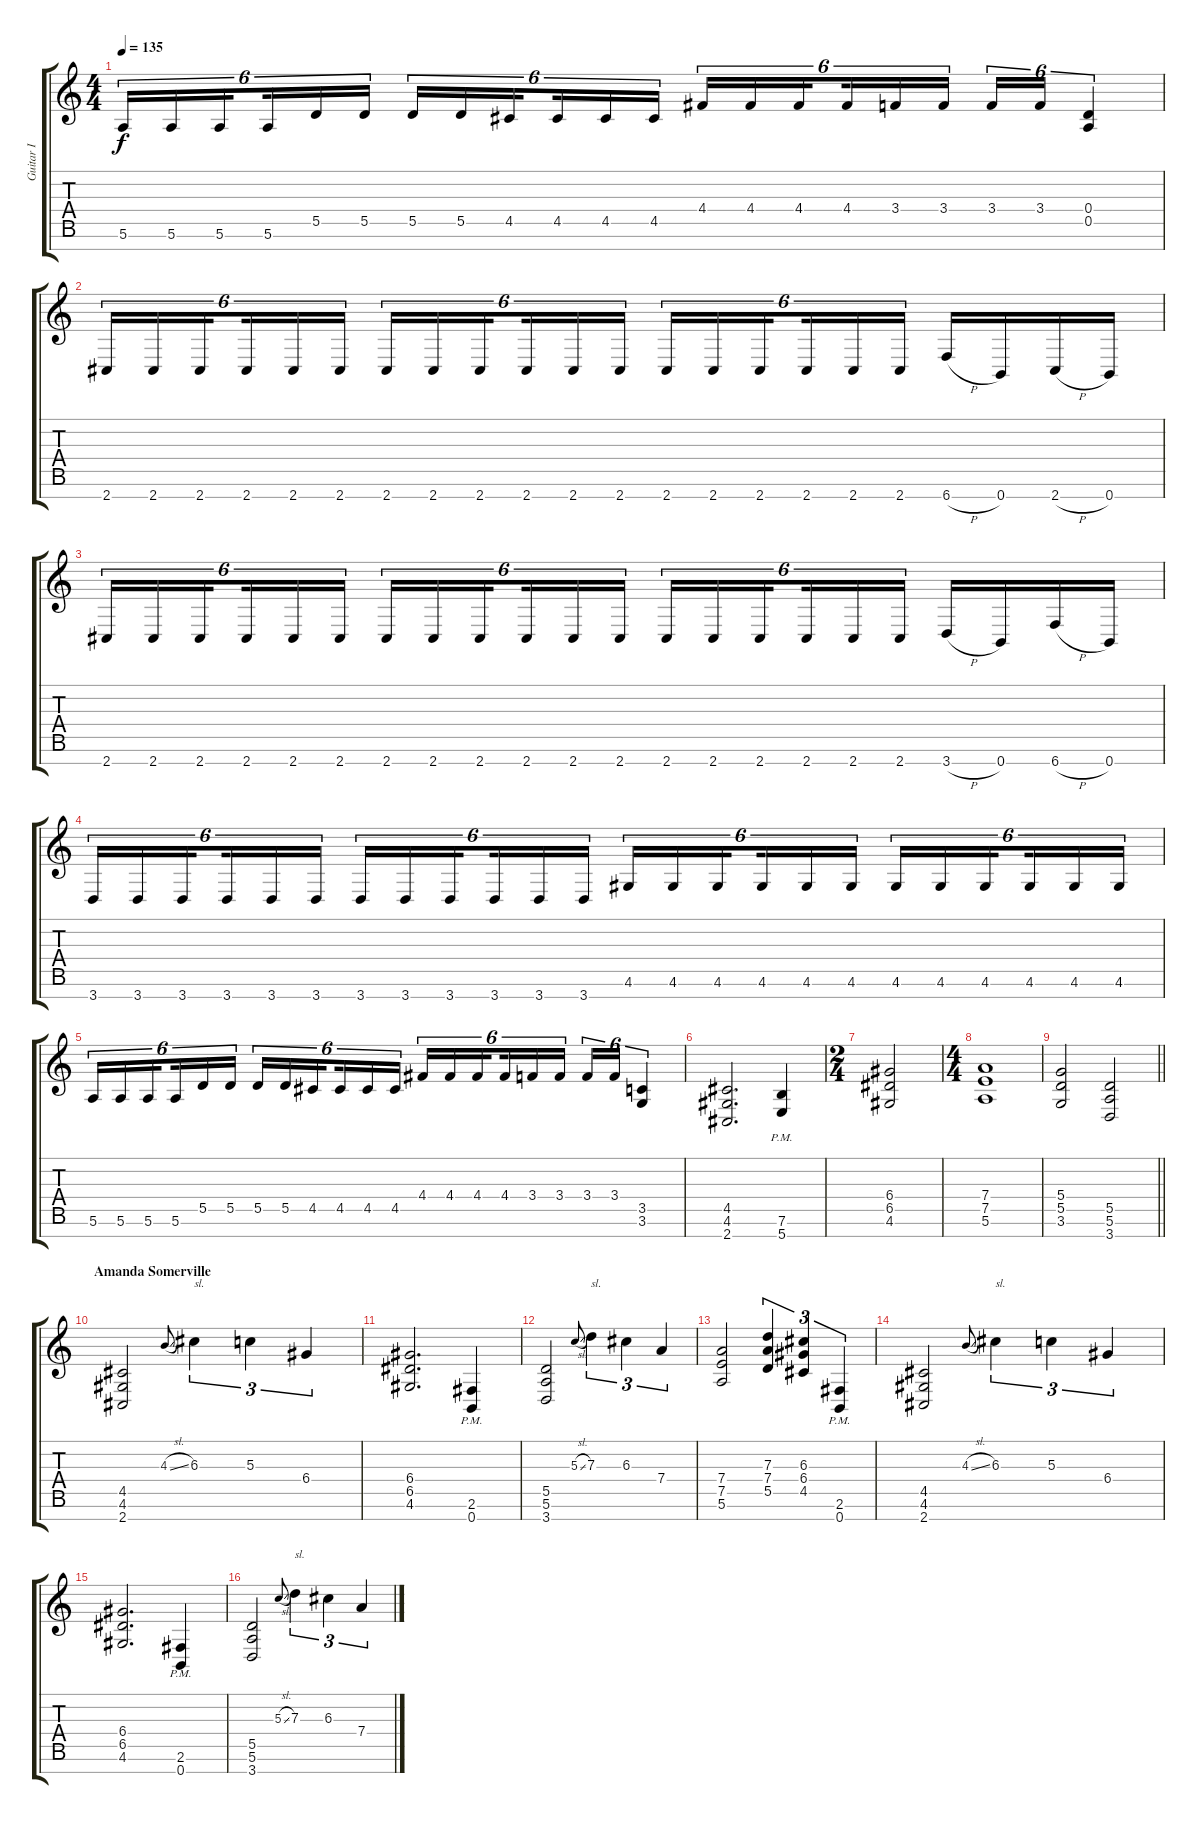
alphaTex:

\track ("Guitar I" "Guitar I") {instrument distortionguitar}
\staff {score tabs}
\tuning (E4 B3 G3 D3 A2 E2 B1) {hide}
\ts (4 4)
\tempo 135
\clef g2
\ks c
5.6.16{tu (6 4) dy f} 5.6.16{tu (6 4)} 5.6.16{tu (6 4) beam splitsecondary} 5.6.16{tu (6 4)} 5.5.16{tu (6 4)} 5.5.16{tu (6 4)} 5.5.16{tu (6 4)} 5.5.16{tu (6 4)} 4.5.16{tu (6 4) beam splitsecondary} 4.5.16{tu (6 4)} 4.5.16{tu (6 4)} 4.5.16{tu (6 4)} 4.4.16{tu (6 4)} 4.4.16{tu (6 4)} 4.4.16{tu (6 4) beam splitsecondary} 4.4.16{tu (6 4)} 3.4.16{tu (6 4)} 3.4.16{tu (6 4)} 3.4.16{tu (6 4)} 3.4.16{tu (6 4)} (0.4 0.5).4{tu (6 4)} |
2.7.16{tu (6 4)} 2.7.16{tu (6 4)} 2.7.16{tu (6 4) beam splitsecondary} 2.7.16{tu (6 4)} 2.7.16{tu (6 4)} 2.7.16{tu (6 4)} 2.7.16{tu (6 4)} 2.7.16{tu (6 4)} 2.7.16{tu (6 4) beam splitsecondary} 2.7.16{tu (6 4)} 2.7.16{tu (6 4)} 2.7.16{tu (6 4)} 2.7.16{tu (6 4)} 2.7.16{tu (6 4)} 2.7.16{tu (6 4) beam splitsecondary} 2.7.16{tu (6 4)} 2.7.16{tu (6 4)} 2.7.16{tu (6 4)} 6.7{h}.16 0.7.16 2.7{h}.16 0.7.16 |
2.7.16{tu (6 4)} 2.7.16{tu (6 4)} 2.7.16{tu (6 4) beam splitsecondary} 2.7.16{tu (6 4)} 2.7.16{tu (6 4)} 2.7.16{tu (6 4)} 2.7.16{tu (6 4)} 2.7.16{tu (6 4)} 2.7.16{tu (6 4) beam splitsecondary} 2.7.16{tu (6 4)} 2.7.16{tu (6 4)} 2.7.16{tu (6 4)} 2.7.16{tu (6 4)} 2.7.16{tu (6 4)} 2.7.16{tu (6 4) beam splitsecondary} 2.7.16{tu (6 4)} 2.7.16{tu (6 4)} 2.7.16{tu (6 4)} 3.7{h}.16 0.7.16 6.7{h}.16 0.7.16 |
3.7.16{tu (6 4)} 3.7.16{tu (6 4)} 3.7.16{tu (6 4) beam splitsecondary} 3.7.16{tu (6 4)} 3.7.16{tu (6 4)} 3.7.16{tu (6 4)} 3.7.16{tu (6 4)} 3.7.16{tu (6 4)} 3.7.16{tu (6 4) beam splitsecondary} 3.7.16{tu (6 4)} 3.7.16{tu (6 4)} 3.7.16{tu (6 4)} 4.6.16{tu (6 4)} 4.6.16{tu (6 4)} 4.6.16{tu (6 4) beam splitsecondary} 4.6.16{tu (6 4)} 4.6.16{tu (6 4)} 4.6.16{tu (6 4)} 4.6.16{tu (6 4)} 4.6.16{tu (6 4)} 4.6.16{tu (6 4) beam splitsecondary} 4.6.16{tu (6 4)} 4.6.16{tu (6 4)} 4.6.16{tu (6 4)} |
5.6.16{tu (6 4)} 5.6.16{tu (6 4)} 5.6.16{tu (6 4) beam splitsecondary} 5.6.16{tu (6 4)} 5.5.16{tu (6 4)} 5.5.16{tu (6 4)} 5.5.16{tu (6 4)} 5.5.16{tu (6 4)} 4.5.16{tu (6 4) beam splitsecondary} 4.5.16{tu (6 4)} 4.5.16{tu (6 4)} 4.5.16{tu (6 4)} 4.4.16{tu (6 4)} 4.4.16{tu (6 4)} 4.4.16{tu (6 4) beam splitsecondary} 4.4.16{tu (6 4)} 3.4.16{tu (6 4)} 3.4.16{tu (6 4)} 3.4.16{tu (6 4)} 3.4.16{tu (6 4)} (3.5 3.6).4{tu (6 4)} |
(4.5 4.6 2.7).2{d} (7.6{pm} 5.7{pm}).4 |
\ts (2 4)
(6.4 6.5 4.6).2 |
\ts (4 4)
(7.4 7.5 5.6).1 |
\barLineRight lightlight
(5.4 5.5 3.6).2 (5.5 5.6 3.7).2 |
\section ("" "Amanda Somerville")
(4.5 4.6 2.7).2 4.3{sl}.8{gr onbeat} 6.3.4{tu (3 2) txt "sl."} 5.3.4{tu (3 2)} 6.4.4{tu (3 2)} |
(6.4 6.5 4.6).2{d} (2.6{pm} 0.7{pm}).4 |
(5.5 5.6 3.7).2 5.3{sl}.8{gr onbeat} 7.3.4{tu (3 2) txt "sl."} 6.3.4{tu (3 2)} 7.4.4{tu (3 2)} |
(7.4 7.5 5.6).2 (7.3 7.4 5.5).4{tu (3 2)} (6.3 6.4 4.5).4{tu (3 2)} (2.6{pm} 0.7{pm}).4{tu (3 2)} |
(4.5 4.6 2.7).2 4.3{sl}.8{gr onbeat} 6.3.4{tu (3 2) txt "sl."} 5.3.4{tu (3 2)} 6.4.4{tu (3 2)} |
(6.4 6.5 4.6).2{d} (2.6{pm} 0.7{pm}).4 |
(5.5 5.6 3.7).2 5.3{sl}.8{gr onbeat} 7.3.4{tu (3 2) txt "sl."} 6.3.4{tu (3 2)} 7.4.4{tu (3 2)}
